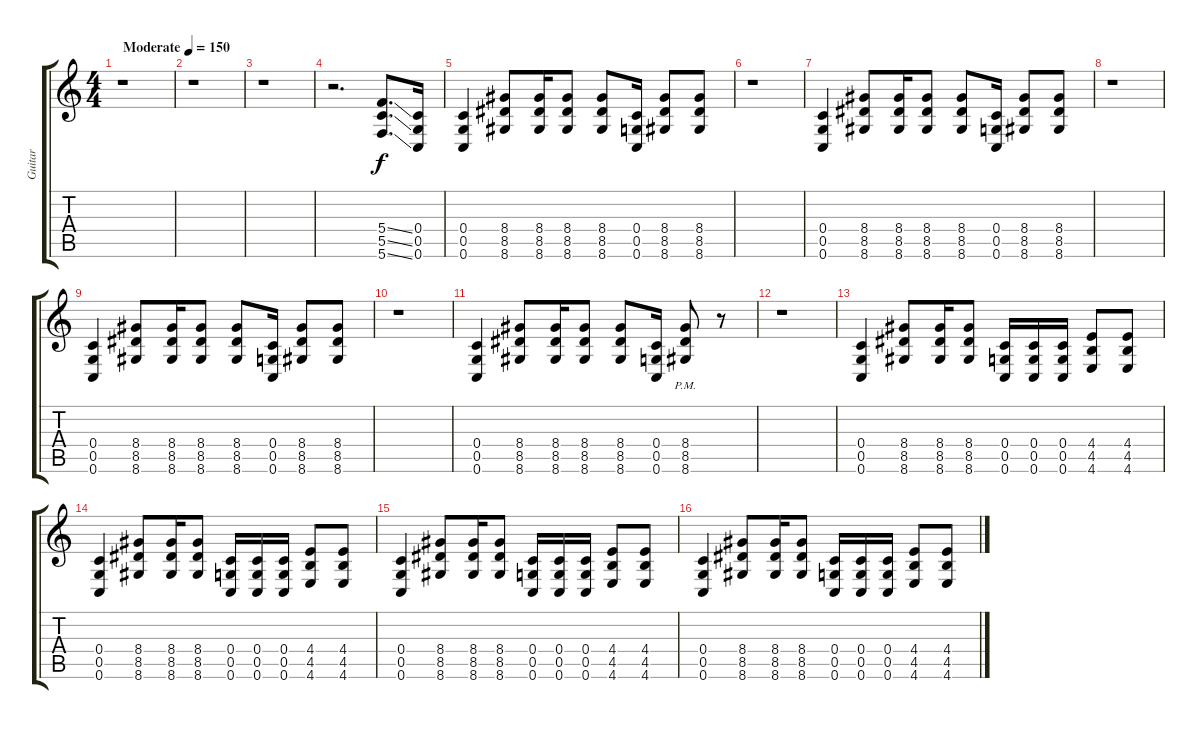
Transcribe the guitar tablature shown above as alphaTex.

\track ("Guitar" "Guitar") {instrument distortionguitar}
\staff {score tabs}
\tuning (D4 A3 F3 C3 G2 C2) {hide}
\ts (4 4)
\tempo (150 "Moderate")
\clef g2
\ks c
r.1{dy f instrument distortionguitar} |
r.1 |
r.1 |
r.2{d} (5.4{ss} 5.5{ss} 5.6{ss}).8{d} (0.4 0.5 0.6).16 |
(0.4 0.5 0.6).4 (8.4 8.5 8.6).8 (8.4 8.5 8.6).16 (8.4 8.5 8.6).8 (8.4 8.5 8.6).8 (0.4 0.5 0.6).16 (8.4 8.5 8.6).8 (8.4 8.5 8.6).8 |
r.1 |
(0.4 0.5 0.6).4 (8.4 8.5 8.6).8 (8.4 8.5 8.6).16 (8.4 8.5 8.6).8 (8.4 8.5 8.6).8 (0.4 0.5 0.6).16 (8.4 8.5 8.6).8 (8.4 8.5 8.6).8 |
r.1 |
(0.4 0.5 0.6).4 (8.4 8.5 8.6).8 (8.4 8.5 8.6).16 (8.4 8.5 8.6).8 (8.4 8.5 8.6).8 (0.4 0.5 0.6).16 (8.4 8.5 8.6).8 (8.4 8.5 8.6).8 |
r.1 |
(0.4 0.5 0.6).4 (8.4 8.5 8.6).8 (8.4 8.5 8.6).16 (8.4 8.5 8.6).8 (8.4 8.5 8.6).8 (0.4 0.5 0.6).16 (8.4{pm} 8.5{pm} 8.6{pm}).8 r.8 |
r.1 |
(0.4 0.5 0.6).4 (8.4 8.5 8.6).8 (8.4 8.5 8.6).16 (8.4 8.5 8.6).8 (0.4 0.5 0.6).16 (0.4 0.5 0.6).16 (0.4 0.5 0.6).16 (4.4 4.5 4.6).8 (4.4 4.5 4.6).8 |
(0.4 0.5 0.6).4 (8.4 8.5 8.6).8 (8.4 8.5 8.6).16 (8.4 8.5 8.6).8 (0.4 0.5 0.6).16 (0.4 0.5 0.6).16 (0.4 0.5 0.6).16 (4.4 4.5 4.6).8 (4.4 4.5 4.6).8 |
(0.4 0.5 0.6).4 (8.4 8.5 8.6).8 (8.4 8.5 8.6).16 (8.4 8.5 8.6).8 (0.4 0.5 0.6).16 (0.4 0.5 0.6).16 (0.4 0.5 0.6).16 (4.4 4.5 4.6).8 (4.4 4.5 4.6).8 |
(0.4 0.5 0.6).4 (8.4 8.5 8.6).8 (8.4 8.5 8.6).16 (8.4 8.5 8.6).8 (0.4 0.5 0.6).16 (0.4 0.5 0.6).16 (0.4 0.5 0.6).16 (4.4 4.5 4.6).8 (4.4 4.5 4.6).8
